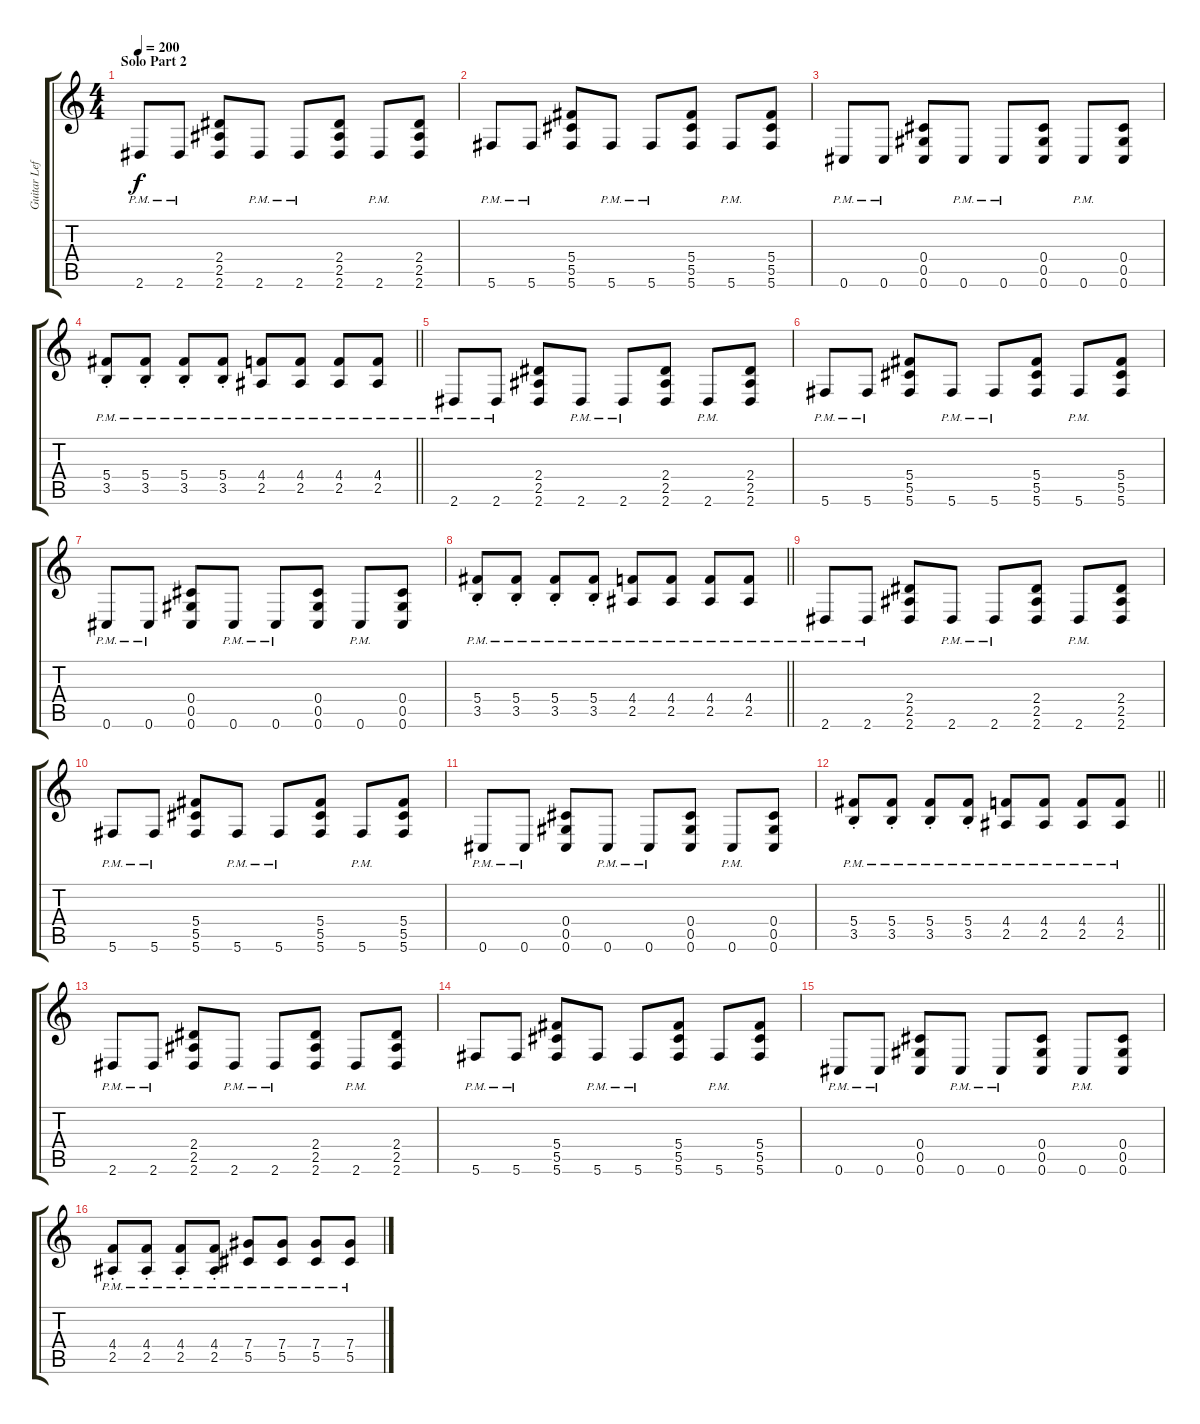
\track ("Guitar Left" "Guitar Lef") {instrument distortionguitar}
\staff {score tabs}
\tuning (Eb4 Bb3 Gb3 Db3 Ab2 Db2) {hide}
\ts (4 4)
\section ("" "Solo Part 2")
\tempo 200
\clef g2
\ks c
2.6{pm}.8{dy f} 2.6{pm}.8 (2.4 2.5 2.6).8 2.6{pm}.8 2.6{pm}.8 (2.4 2.5 2.6).8 2.6{pm}.8 (2.4 2.5 2.6).8 |
5.6{pm}.8 5.6{pm}.8 (5.4 5.5 5.6).8 5.6{pm}.8 5.6{pm}.8 (5.4 5.5 5.6).8 5.6{pm}.8 (5.4 5.5 5.6).8 |
0.6{pm}.8 0.6{pm}.8 (0.4 0.5 0.6).8 0.6{pm}.8 0.6{pm}.8 (0.4 0.5 0.6).8 0.6{pm}.8 (0.4 0.5 0.6).8 |
\barLineRight lightlight
(5.4{pm st} 3.5{pm}).8 (5.4{pm st} 3.5{pm}).8 (5.4{pm st} 3.5{pm}).8 (5.4{pm st} 3.5{pm}).8 (4.4{pm} 2.5{pm}).8 (4.4{pm} 2.5{pm}).8 (4.4{pm} 2.5{pm}).8 (4.4{pm} 2.5{pm}).8 |
2.6{pm}.8 2.6{pm}.8 (2.4 2.5 2.6).8 2.6{pm}.8 2.6{pm}.8 (2.4 2.5 2.6).8 2.6{pm}.8 (2.4 2.5 2.6).8 |
5.6{pm}.8 5.6{pm}.8 (5.4 5.5 5.6).8 5.6{pm}.8 5.6{pm}.8 (5.4 5.5 5.6).8 5.6{pm}.8 (5.4 5.5 5.6).8 |
0.6{pm}.8 0.6{pm}.8 (0.4 0.5 0.6).8 0.6{pm}.8 0.6{pm}.8 (0.4 0.5 0.6).8 0.6{pm}.8 (0.4 0.5 0.6).8 |
\barLineRight lightlight
(5.4{pm st} 3.5{pm}).8 (5.4{pm st} 3.5{pm}).8 (5.4{pm st} 3.5{pm}).8 (5.4{pm st} 3.5{pm}).8 (4.4{pm} 2.5{pm}).8 (4.4{pm} 2.5{pm}).8 (4.4{pm} 2.5{pm}).8 (4.4{pm} 2.5{pm}).8 |
2.6{pm}.8{volume 11} 2.6{pm}.8 (2.4 2.5 2.6).8 2.6{pm}.8 2.6{pm}.8 (2.4 2.5 2.6).8 2.6{pm}.8 (2.4 2.5 2.6).8 |
5.6{pm}.8 5.6{pm}.8 (5.4 5.5 5.6).8 5.6{pm}.8 5.6{pm}.8 (5.4 5.5 5.6).8 5.6{pm}.8 (5.4 5.5 5.6).8 |
0.6{pm}.8 0.6{pm}.8 (0.4 0.5 0.6).8 0.6{pm}.8 0.6{pm}.8 (0.4 0.5 0.6).8 0.6{pm}.8 (0.4 0.5 0.6).8 |
\barLineRight lightlight
(5.4{pm st} 3.5{pm}).8 (5.4{pm st} 3.5{pm}).8 (5.4{pm st} 3.5{pm}).8 (5.4{pm st} 3.5{pm}).8 (4.4{pm} 2.5{pm}).8 (4.4{pm} 2.5{pm}).8 (4.4{pm} 2.5{pm}).8 (4.4{pm} 2.5{pm}).8 |
2.6{pm}.8 2.6{pm}.8 (2.4 2.5 2.6).8 2.6{pm}.8 2.6{pm}.8 (2.4 2.5 2.6).8 2.6{pm}.8 (2.4 2.5 2.6).8 |
5.6{pm}.8 5.6{pm}.8 (5.4 5.5 5.6).8 5.6{pm}.8 5.6{pm}.8 (5.4 5.5 5.6).8 5.6{pm}.8 (5.4 5.5 5.6).8 |
0.6{pm}.8 0.6{pm}.8 (0.4 0.5 0.6).8 0.6{pm}.8 0.6{pm}.8 (0.4 0.5 0.6).8 0.6{pm}.8 (0.4 0.5 0.6).8 |
(4.4{pm st} 2.5{pm}).8 (4.4{pm st} 2.5{pm}).8 (4.4{pm st} 2.5{pm}).8 (4.4{pm st} 2.5{pm}).8 (7.4{pm} 5.5{pm}).8 (7.4{pm} 5.5{pm}).8 (7.4{pm} 5.5{pm}).8 (7.4{pm} 5.5{pm}).8
